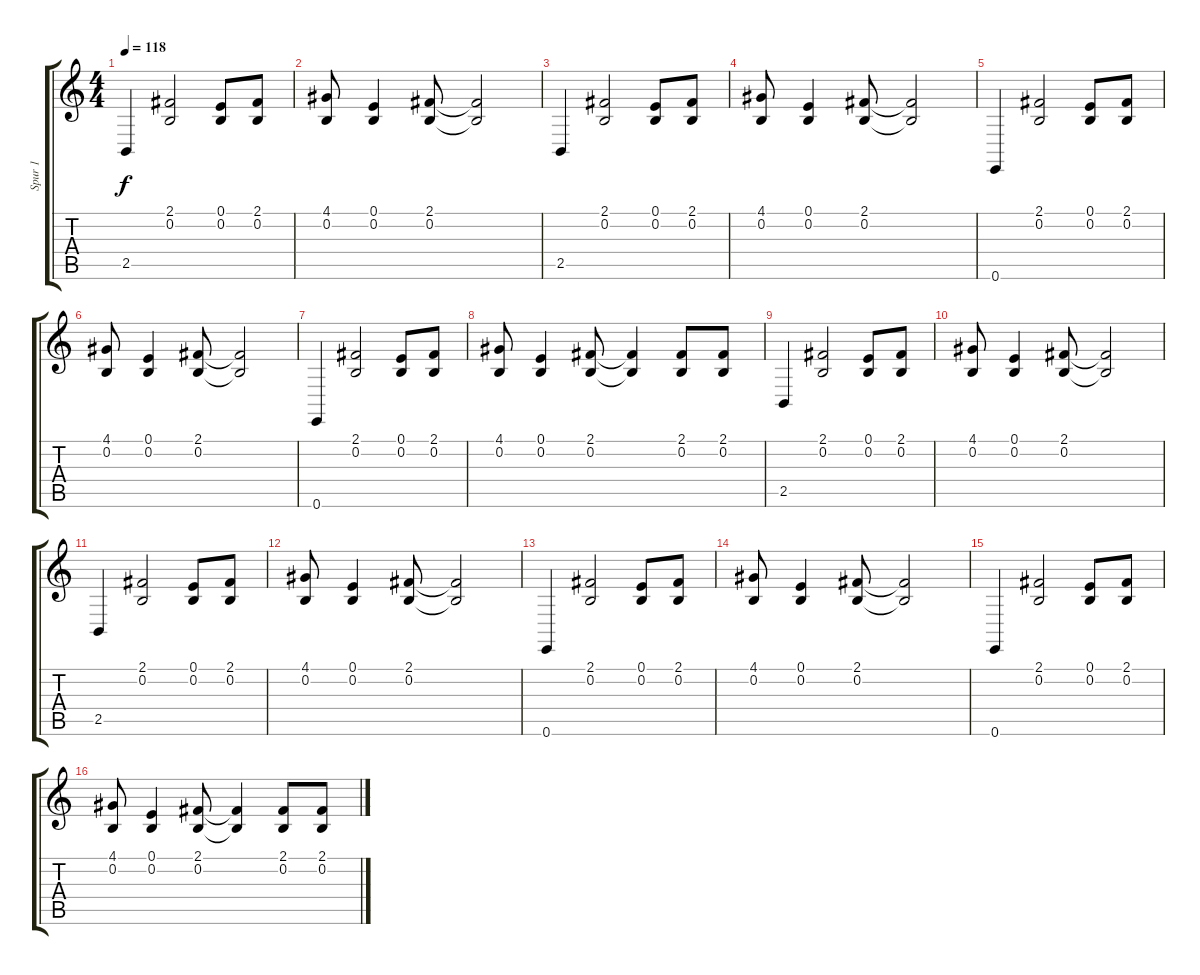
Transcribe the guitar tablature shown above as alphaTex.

\track ("Spur 1" "Spur 1") {instrument acousticgrandpiano}
\staff {score tabs}
\tuning (E4 B3 G3 D3 A2 E2) {hide}
\ts (4 4)
\tempo 118
\clef g2
\ks c
2.5.4{dy f instrument synthstrings1} (2.1 0.2).2 (0.1 0.2).8 (2.1 0.2).8 |
(4.1 0.2).8 (0.1 0.2).4 (2.1 0.2).8 (2.1{t} 0.2{t}).2 |
2.5.4 (2.1 0.2).2 (0.1 0.2).8 (2.1 0.2).8 |
(4.1 0.2).8 (0.1 0.2).4 (2.1 0.2).8 (2.1{t} 0.2{t}).2 |
0.6.4 (2.1 0.2).2 (0.1 0.2).8 (2.1 0.2).8 |
(4.1 0.2).8 (0.1 0.2).4 (2.1 0.2).8 (2.1{t} 0.2{t}).2 |
0.6.4 (2.1 0.2).2 (0.1 0.2).8 (2.1 0.2).8 |
(4.1 0.2).8 (0.1 0.2).4 (2.1 0.2).8 (2.1{t} 0.2{t}).4 (2.1 0.2).8 (2.1 0.2).8 |
2.5.4{instrument synthstrings2} (2.1 0.2).2 (0.1 0.2).8 (2.1 0.2).8 |
(4.1 0.2).8 (0.1 0.2).4 (2.1 0.2).8 (2.1{t} 0.2{t}).2 |
2.5.4 (2.1 0.2).2 (0.1 0.2).8 (2.1 0.2).8 |
(4.1 0.2).8 (0.1 0.2).4 (2.1 0.2).8 (2.1{t} 0.2{t}).2 |
0.6.4 (2.1 0.2).2 (0.1 0.2).8 (2.1 0.2).8 |
(4.1 0.2).8 (0.1 0.2).4 (2.1 0.2).8 (2.1{t} 0.2{t}).2 |
0.6.4 (2.1 0.2).2 (0.1 0.2).8 (2.1 0.2).8 |
(4.1 0.2).8 (0.1 0.2).4 (2.1 0.2).8 (2.1{t} 0.2{t}).4 (2.1 0.2).8 (2.1 0.2).8
